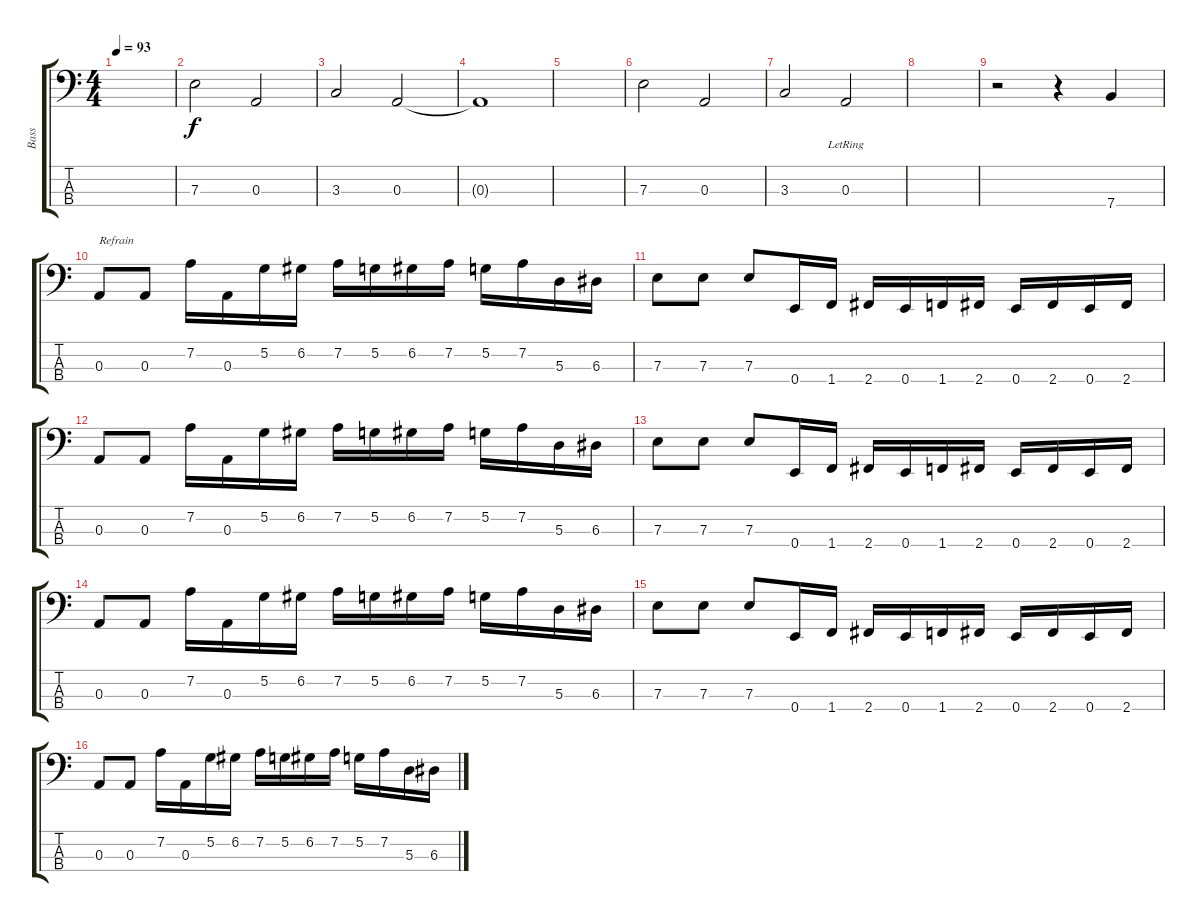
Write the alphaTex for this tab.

\track ("Bass" "Bass") {instrument acousticbass}
\staff {score tabs}
\tuning (G2 D2 A1 E1) {hide}
\ts (4 4)
\tempo 93
\clef f4
\ks c
|
7.3.2 0.3.2 |
3.3.2 0.3.2 |
0.3{t}.1 |
|
7.3.2 0.3.2 |
3.3.2 0.3{lr}.2 |
|
r.2 r.4 7.4.4 |
0.3.8{txt "Refrain"} 0.3.8 7.2.16 0.3.16 5.2.16 6.2.16 7.2.16 5.2.16 6.2.16 7.2.16 5.2.16 7.2.16 5.3.16 6.3.16 |
7.3.8 7.3.8 7.3.8 0.4.16 1.4.16 2.4.16 0.4.16 1.4.16 2.4.16 0.4.16 2.4.16 0.4.16 2.4.16 |
0.3.8 0.3.8 7.2.16 0.3.16 5.2.16 6.2.16 7.2.16 5.2.16 6.2.16 7.2.16 5.2.16 7.2.16 5.3.16 6.3.16 |
7.3.8 7.3.8 7.3.8 0.4.16 1.4.16 2.4.16 0.4.16 1.4.16 2.4.16 0.4.16 2.4.16 0.4.16 2.4.16 |
0.3.8 0.3.8 7.2.16 0.3.16 5.2.16 6.2.16 7.2.16 5.2.16 6.2.16 7.2.16 5.2.16 7.2.16 5.3.16 6.3.16 |
7.3.8 7.3.8 7.3.8 0.4.16 1.4.16 2.4.16 0.4.16 1.4.16 2.4.16 0.4.16 2.4.16 0.4.16 2.4.16 |
0.3.8 0.3.8 7.2.16 0.3.16 5.2.16 6.2.16 7.2.16 5.2.16 6.2.16 7.2.16 5.2.16 7.2.16 5.3.16 6.3.16
